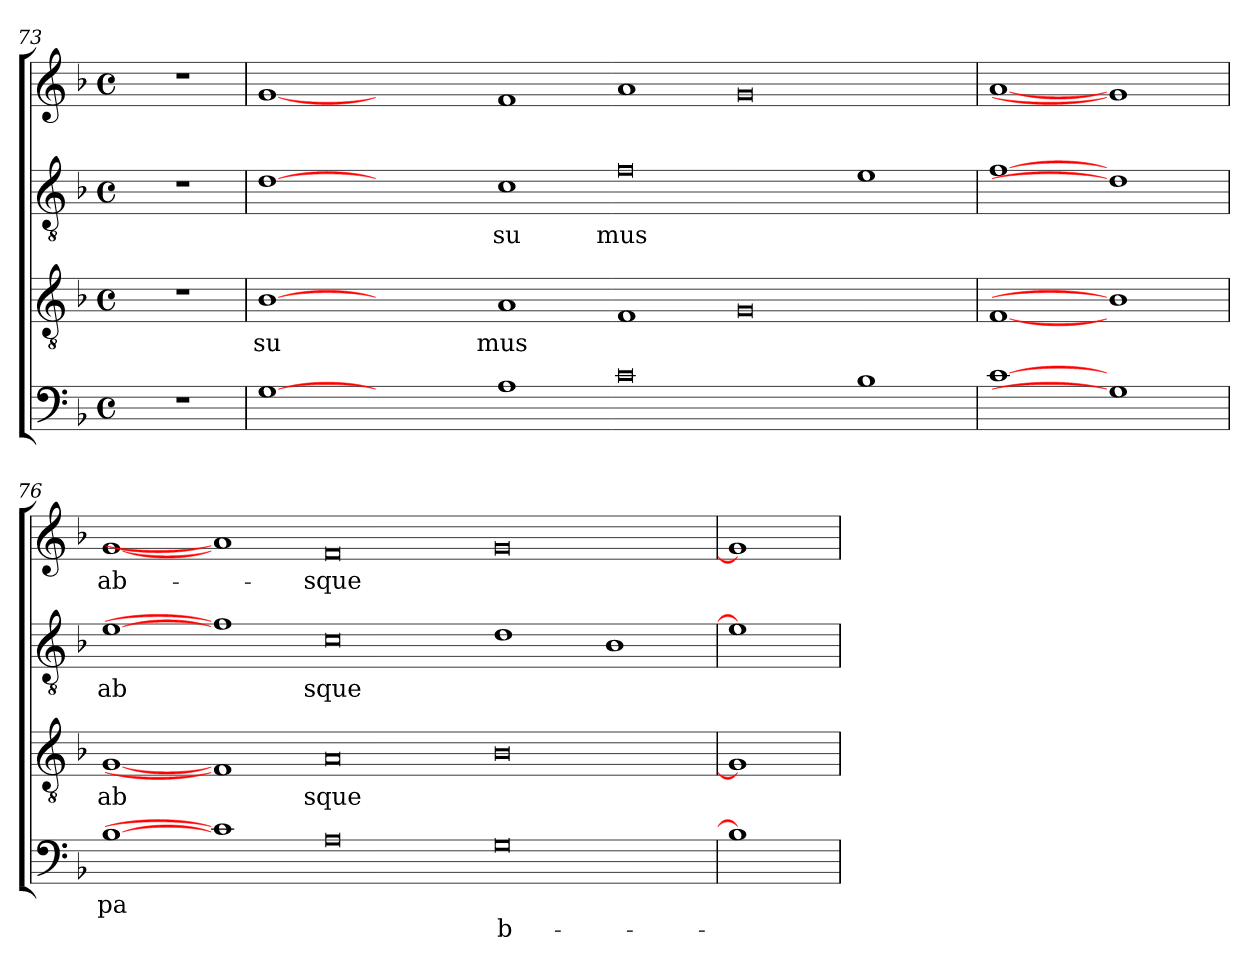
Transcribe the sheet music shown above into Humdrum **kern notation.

**kern	**text	**text	**kern	**text	**kern	**text	**kern	**text
*part4	*part4	*part4	*part3	*part3	*part2	*part2	*part1	*part1
*staff4	*staff4	*staff4	*staff3	*staff3	*staff2	*staff2	*staff1	*staff1
*clefF4	*	*	*clefGv2	*	*clefGv2	*	*clefG2	*
*k[b-]	*	*	*k[b-]	*	*k[b-]	*	*k[b-]	*
*F:	*	*	*F:	*	*F:	*	*F:	*
*M4/4	*	*	*M4/4	*	*M4/4	*	*M4/4	*
*met(c)	*	*	*met(c)	*	*met(c)	*	*met(c)	*
=73	=73	=73	=73	=73	=73	=73	=73	=73
1r	.	.	1r	.	1r	.	1r	.
=74	=74	=74	=74	=74	=74	=74	=74	=74
!	!	!	!	!LO:LY:b	!	!	!	!
[1G	.	.	[1B-	su	[1d	.	[1g	.
1ryy	.	.	1ryy	.	1ryy	.	1ryy	.
!	!	!	!	!LO:LY:b	!	!LO:LY:b	!	!
1A	.	.	1A	mus	1c	su	1f	.
!	!	!	!	!	!	!LO:LY:b	!	!
0c	.	.	1F	.	0f	mus	1a	.
.	.	.	0G	.	.	.	0g	.
1B-	.	.	.	.	1e	.	.	.
=75	=75	=75	=75	=75	=75	=75	=75	=75
[1c	.	.	[1F	.	[1f	.	[1a	.
1G]	.	.	1B-]	.	1d]	.	1g]	.
!!LO:LB:g=z
=76	=76	=76	=76	=76	=76	=76	=76	=76
!	!LO:LY:b	!	!	!LO:LY:b	!	!LO:LY:b	!	!LO:LY:b
[1B-	pa	.	[1G	ab	[1e	ab	[1g	ab-
1c]	.	.	1F]	.	1f]	.	1a]	.
!	!	!	!	!LO:LY:b	!	!LO:LY:b	!	!LO:LY:b
0A	.	.	0A	sque	0c	sque	0f	-sque
!	!	!LO:LY:b	!	!	!	!	!	!
0G	.	-b-	0B-	.	1d	.	0g	.
.	.	.	.	.	1B-	.	.	.
=77	=77	=77	=77	=77	=77	=77	=77	=77
1B-]	.	.	1G]	.	1e]	.	1g]	.
=	=	=	=	=	=	=	=	=
*-	*-	*-	*-	*-	*-	*-	*-	*-
